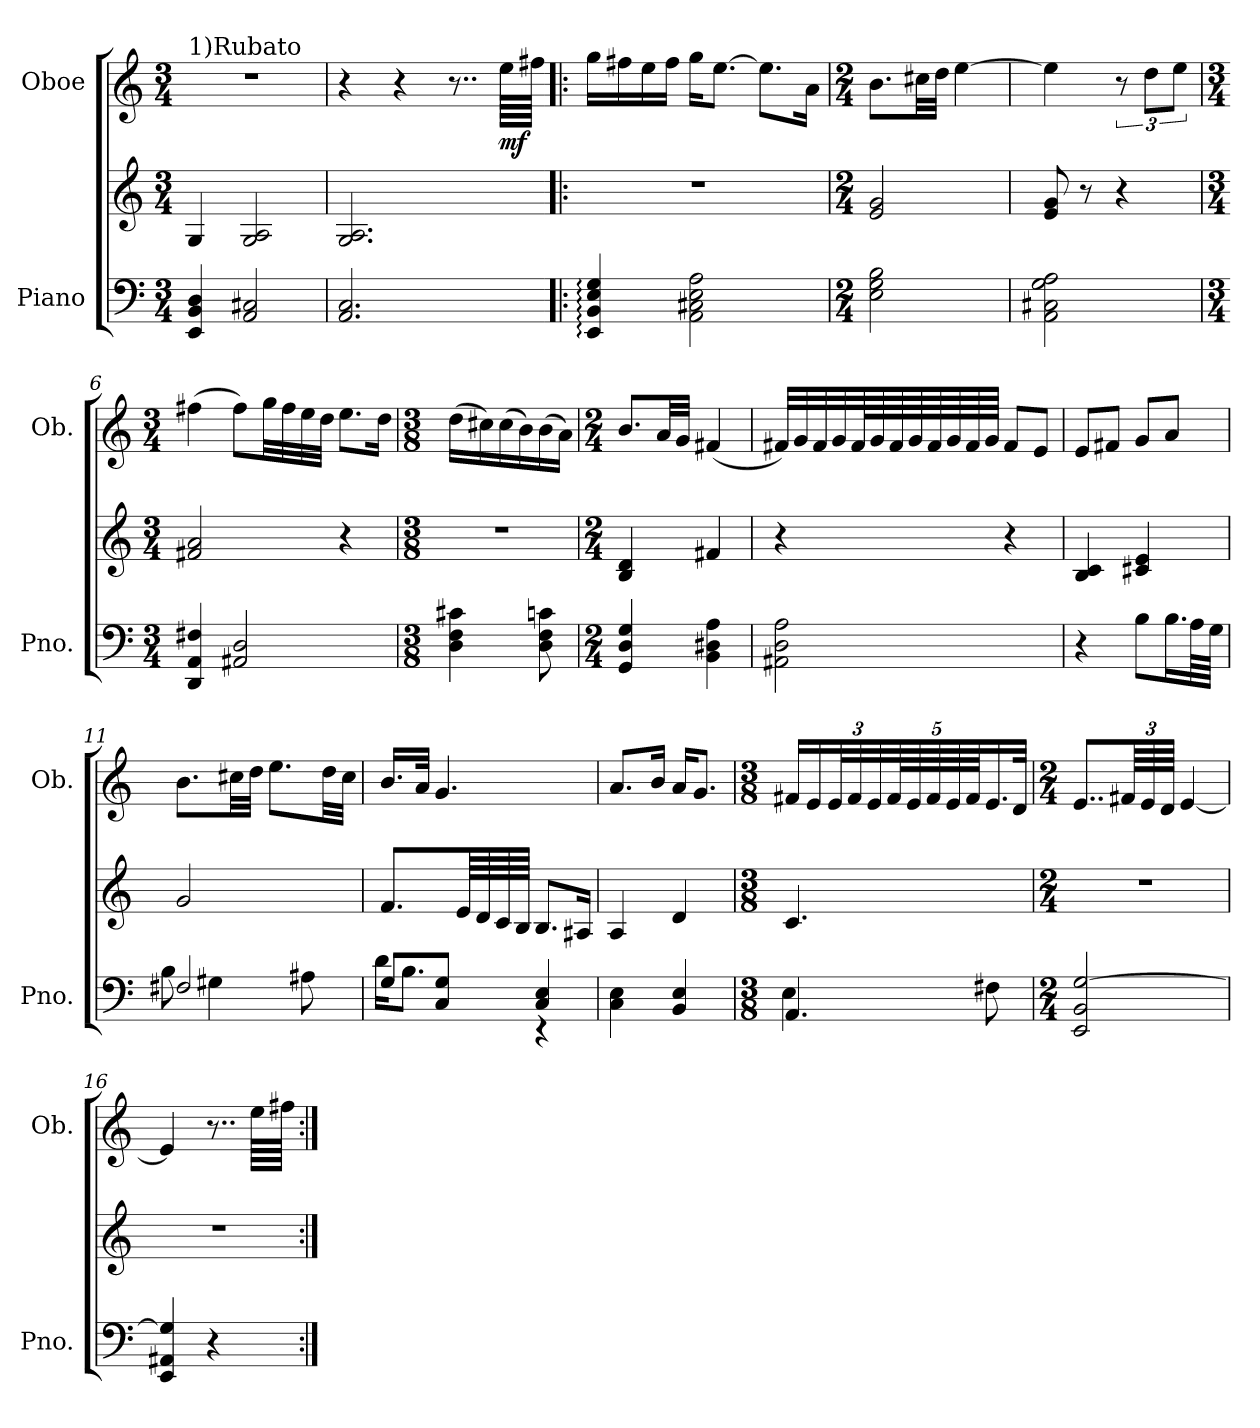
**kern	**kern	**kern	**dynam
*part2	*part2	*part1	*part1
*staff3	*staff2	*staff1	*staff1
*I"Piano	*	*I"Oboe	*
*I'Pno.	*	*I'Ob.	*
*clefF4	*clefG2	*clefG2	*
*k[]	*k[]	*k[]	*
*M3/4	*M3/4	*M3/4	*
*MM56	*MM56	*MM56	*
=1	=1	=1	=1
!	!	!LO:TX:a:t=1)Rubato	!
4EE/ 4BB/ 4D/	4G/	2.r	.
2AA/ 2C#X/	2G/ 2A/	.	.
=2	=2	=2	=2
2.AA/ 2.C/	2.G/ 2.A/	4r	.
.	.	4r	.
.	.	8..r	.
!	!	!	!LO:DY:b
.	.	64ee\LLLL	mf
.	.	64ff#X\JJJJ	.
=3!|:	=3!|:	=3!|:	=3!|:
4EE/: 4BB/: 4E/: 4G/:	2.r	16gg\LL	.
.	.	16ff#X\	.
.	.	16ee\	.
.	.	16ff#\JJ	.
2AA\ 2C#X\ 2E\ 2A\	.	16gg\KL	.
.	.	[8.ee\J	.
.	.	8.ee\L]	.
.	.	16a\Jk	.
=4	=4	=4	=4
*M2/4	*M2/4	*M2/4	*
2E\ 2G\ 2B\	2e/ 2g/	8.b\L	.
.	.	32cc#X\LL	.
.	.	32dd\JJJ	.
.	.	[4ee\	.
=5	=5	=5	=5
2AA\ 2C#X\ 2G\ 2A\	8e/ 8g/	4ee\]	.
.	8r	.	.
.	4r	12r	.
.	.	12dd\L	.
.	.	12ee\J	.
!!LO:LB:g=z
=6	=6	=6	=6
*M3/4	*M3/4	*M3/4	*
4DD/ 4AA/ 4F#X/	2f#X/ 2a/	(4ff#X\	.
2AA#X/ 2D/	.	8ff#\L)	.
.	.	32gg\LL	.
.	.	32ff#\	.
.	.	32ee\	.
.	.	32dd\JJJ	.
.	4r	8.ee\L	.
.	.	16dd\Jk	.
=7	=7	=7	=7
*M3/8	*M3/8	*M3/8	*
4D\ 4F\ 4c#X\	4.r	(16dd\LL	.
.	.	16cc#X\)	.
.	.	(16cc#\	.
.	.	16b\)	.
8D\ 8F\ 8cn\	.	(16b\	.
.	.	16a\JJ)	.
=8	=8	=8	=8
*M2/4	*M2/4	*M2/4	*
4GG/ 4D/ 4G/	4B/ 4d/	8.b/L	.
.	.	32a/LL	.
.	.	32g/JJJ	.
4BB\ 4D#X\ 4A\	4f#X/	(4f#X/	.
=9	=9	=9	=9
2AA#X\ 2D\ 2A\	4r	32f#X/LLL)	.
.	.	32g/	.
.	.	32f#/	.
.	.	32g/	.
.	.	64f#/L	.
.	.	64g/	.
.	.	64f#/	.
.	.	64g/	.
.	.	64f#/	.
.	.	64g/	.
.	.	64f#/	.
.	.	64g/JJJJ	.
.	4r	8f#/L	.
.	.	8e/J	.
!!LO:LB:g=z
=10	=10	=10	=10
4r	4B/ 4c/	8e/L	.
.	.	8f#X/J	.
8B\L	4c#X/ 4e/	8g/L	.
16.B\L	.	8a/J	.
64A\LL	.	.	.
64G\JJJJ	.	.	.
=11	=11	=11	=11
*^	*	*	*
2F#X/	8B\	2g/	8.b\L	.
.	4G#X\	.	.	.
.	.	.	32cc#X\LL	.
.	.	.	32dd\JJJ	.
.	.	.	8.ee\L	.
.	8A#X\	.	.	.
.	.	.	32dd\LL	.
.	.	.	32cc#\JJJ	.
=12	=12	=12	=12	=12
8G/L	16d\KL	8.f/L	16.b/LL	.
.	8.B\J	.	.	.
.	.	.	32a/JJk	.
8C/ 8G/J	.	.	4.g/	.
.	.	64e/LLL	.	.
.	.	64d/	.	.
.	.	64c/	.	.
.	.	64B/JJJJ	.	.
4C/ 4E/	4r	8.B/L	.	.
.	.	16A#X/Jk	.	.
*v	*v	*	*	*
=13	=13	=13	=13
4C\ 4E\	4A/	8.a/L	.
.	.	16b/Jk	.
4BB/ 4E/	4d/	16a/KL	.
.	.	8.g/J	.
!!LO:PB:g=z
=14	=14	=14	=14
*M3/8	*M3/8	*M3/8	*
*^	*	*	*
4.AA/	4E\	4.c/	16f#X/LL	.
.	.	.	16e/	.
*	*	*	*Xbrackettup	*
.	.	.	48e/L	.
.	.	.	48f#/	.
.	.	.	48e/	.
.	.	.	80f#/L	.
.	.	.	80e/	.
.	.	.	80f#/	.
.	.	.	80e/	.
.	.	.	80f#/JJ	.
.	8F#X\	.	16.e/	.
.	.	.	32d/JJk	.
*v	*v	*	*	*
=15	=15	=15	=15
*M2/4	*M2/4	*M2/4	*
2EE/ 2BB/ [2G/	2r	8..e/L	.
.	.	96f#X/LLL	.
.	.	96e/	.
.	.	96d/JJJJ	.
.	.	[4e/	.
=16	=16	=16	=16
4EE/ 4AA#X/ 4G/]	2r	4e/]	.
4r	.	8..r	.
.	.	64ee\LLLL	.
.	.	64ff#X\JJJJ	.
=:|!	=:|!	=:|!	=:|!
*-	*-	*-	*-
